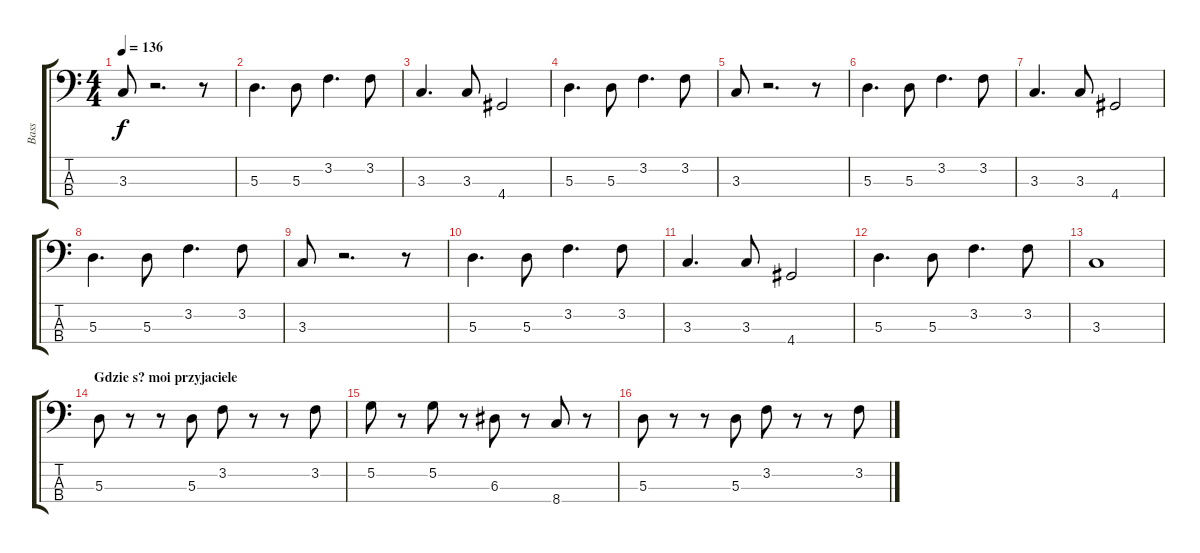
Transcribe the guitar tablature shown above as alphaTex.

\track ("Bass" "Bass") {instrument electricbassfinger}
\staff {score tabs}
\tuning (G2 D2 A1 E1) {hide}
\ts (4 4)
\tempo 136
\clef f4
\ks c
3.3.8{dy f} r.2{d} r.8 |
5.3.4{d} 5.3.8 3.2.4{d} 3.2.8 |
3.3.4{d} 3.3.8 4.4.2 |
5.3.4{d} 5.3.8 3.2.4{d} 3.2.8 |
3.3.8 r.2{d} r.8 |
5.3.4{d} 5.3.8 3.2.4{d} 3.2.8 |
3.3.4{d} 3.3.8 4.4.2 |
5.3.4{d} 5.3.8 3.2.4{d} 3.2.8 |
3.3.8 r.2{d} r.8 |
5.3.4{d} 5.3.8 3.2.4{d} 3.2.8 |
3.3.4{d} 3.3.8 4.4.2 |
5.3.4{d} 5.3.8 3.2.4{d} 3.2.8 |
3.3.1 |
\section ("" "Gdzie s? moi przyjaciele")
5.3.8 r.8 r.8 5.3.8 3.2.8 r.8 r.8 3.2.8 |
5.2.8 r.8 5.2.8 r.8 6.3.8 r.8 8.4.8 r.8 |
5.3.8 r.8 r.8 5.3.8 3.2.8 r.8 r.8 3.2.8
